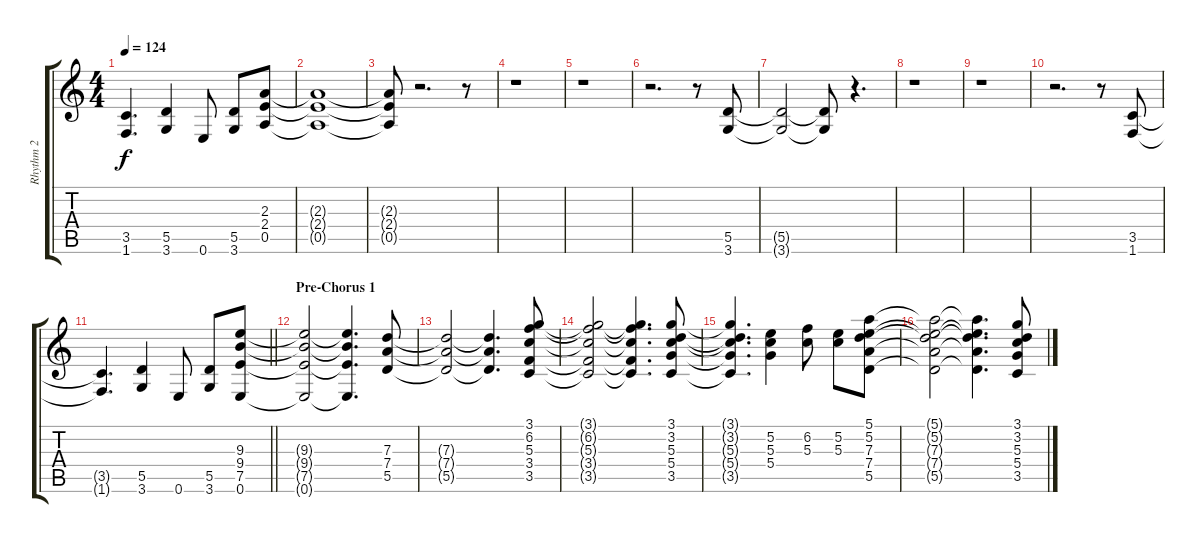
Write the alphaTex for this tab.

\track ("Rhythm 2" "Rhythm 2") {instrument distortionguitar}
\staff {score tabs}
\tuning (E4 B3 G3 D3 A2 E2) {hide}
\ts (4 4)
\tempo 124
\clef g2
\ks c
(3.5{t} 1.6{t}).4{d dy f} (5.5 3.6).4 0.6.8 (5.5 3.6).8 (2.3 2.4 0.5).8 |
(2.3{t} 2.4{t} 0.5{t}).1 |
(2.3{t} 2.4{t} 0.5{t}).8 r.2{d} r.8 |
r.1 |
r.1 |
r.2{d} r.8 (5.5 3.6).8 |
(5.5{t} 3.6{t}).2 (5.5{t} 3.6{t}).8 r.4{d} |
r.1 |
r.1 |
r.2{d} r.8 (3.5 1.6).8 |
\barLineRight lightlight
(3.5{t} 1.6{t}).4{d} (5.5 3.6).4 0.6.8 (5.5 3.6).8 (9.3 9.4 7.5 0.6).8 |
\section ("" "Pre-Chorus 1")
(9.3{t} 9.4{t} 7.5{t} 0.6{t}).2 (9.3{t} 9.4{t} 7.5{t} 0.6{t}).4{d} (7.3 7.4 5.5).8 |
(7.3{t} 7.4{t} 5.5{t}).2 (7.3{t} 7.4{t} 5.5{t}).4{d} (3.1 6.2 5.3 3.4 3.5).8 |
(3.1{t} 6.2{t} 5.3{t} 3.4{t} 3.5{t}).2 (3.1{t} 6.2{t} 5.3{t} 3.4{t} 3.5{t}).4{d} (3.1 3.2 5.3 5.4 3.5).8 |
(3.1{t} 3.2{t} 5.3{t} 5.4{t} 3.5{t}).4{d} (5.2 5.3 5.4).4 (6.2 5.3).8 (5.2 5.3).8 (5.1 5.2 7.3 7.4 5.5).8 |
(5.1{t} 5.2{t} 7.3{t} 7.4{t} 5.5{t}).2 (5.1{t} 5.2{t} 7.3{t} 7.4{t} 5.5{t}).4{d} (3.1 3.2 5.3 5.4 3.5).8
